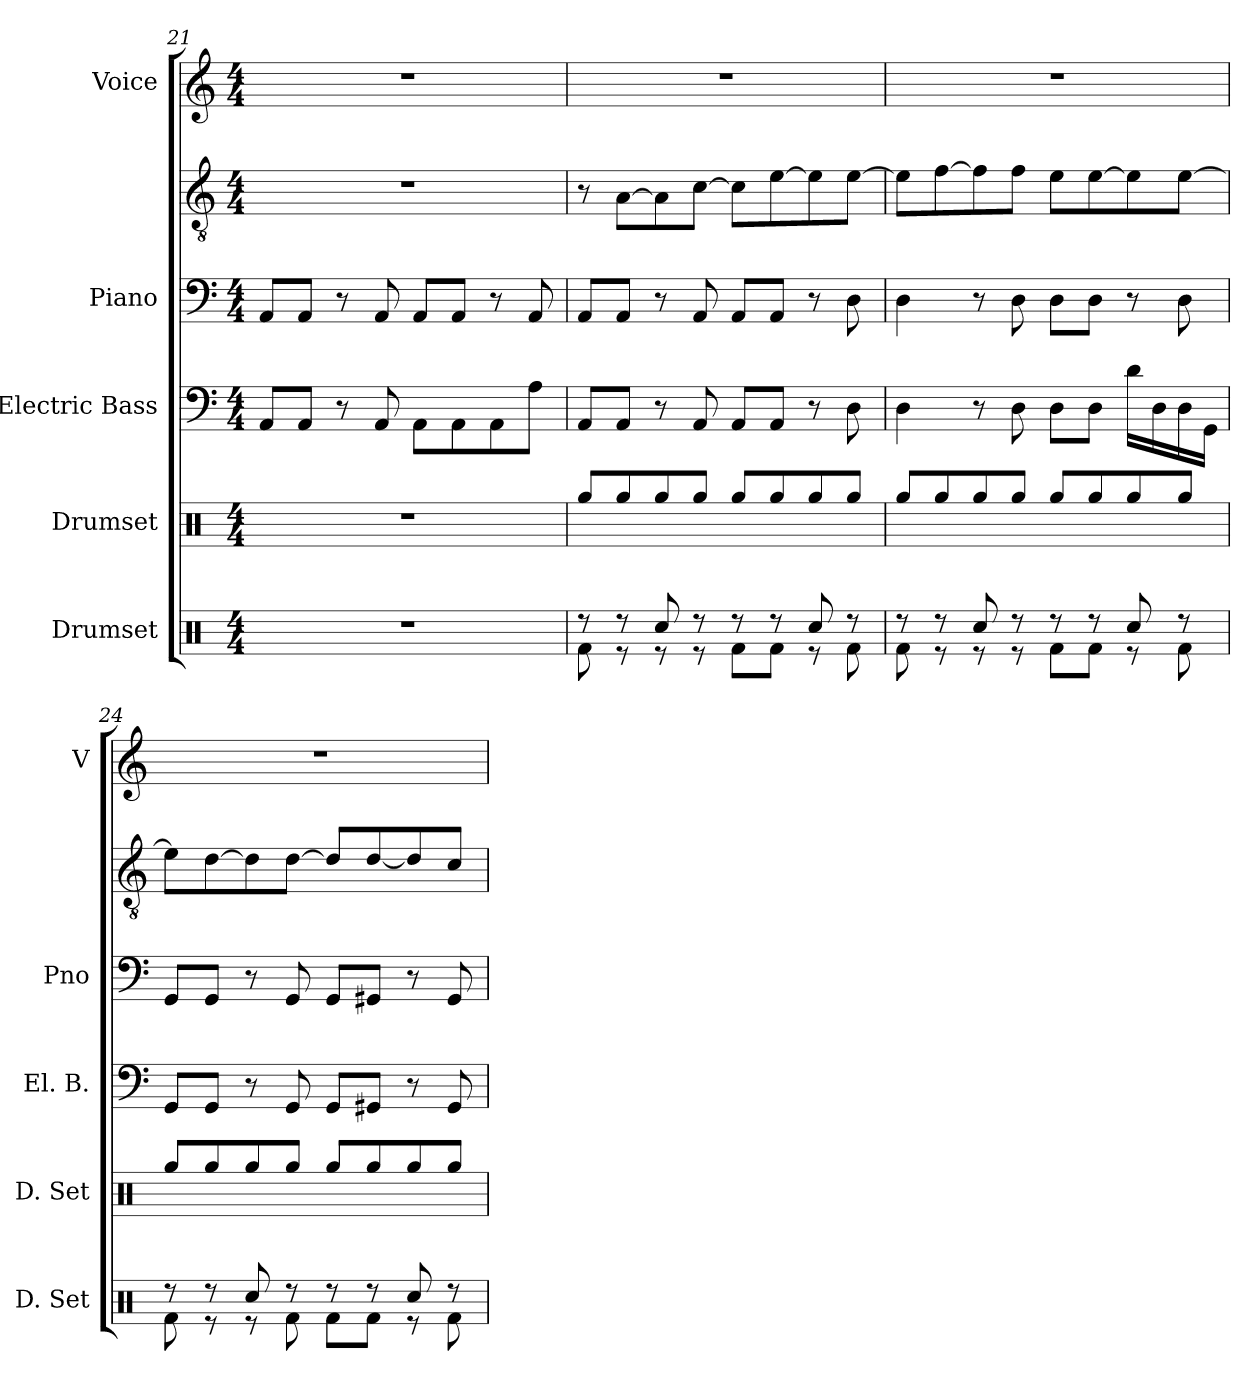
**kern	**kern	**kern	**kern	**kern	**kern
*part5	*part4	*part3	*part2	*part2	*part1
*staff6	*staff5	*staff4	*staff3	*staff2	*staff1
*I"Drumset	*I"Drumset	*I"Electric Bass	*I"Piano	*	*I"Voice
*I'D. Set	*I'D. Set	*I'El. B.	*I'Pno	*	*I'V
*clefX	*clefX	*clefF4	*clefF4	*clefGv2	*clefG2
*	*	*ITrd7c12	*	*	*
*k[]	*k[]	*k[]	*k[]	*k[]	*k[]
*M4/4	*M4/4	*M4/4	*M4/4	*M4/4	*M4/4
=21	=21	=21	=21	=21	=21
1r	1r	8AAA/L	8AA/L	1r	1r
.	.	8AAA/J	8AA/J	.	.
.	.	8r	8r	.	.
.	.	8AAA/	8AA/	.	.
.	.	8AAA\L	8AA/L	.	.
.	.	8AAA\	8AA/J	.	.
.	.	8AAA\	8r	.	.
.	.	8AA\J	8AA/	.	.
=22	=22	=22	=22	=22	=22
*^	*	*	*	*	*
8r	8Rf\	8Rgg/L	8AAA/L	8AA/L	8r	1r
8r	8r	8Rgg/	8AAA/J	8AA/J	[8A\L	.
8Rcc/	8r	8Rgg/	8r	8r	8A\]	.
8r	8r	8Rgg/J	8AAA/	8AA/	[8c\J	.
8r	8Rf\L	8Rgg/L	8AAA/L	8AA/L	8c\L]	.
8r	8Rf\J	8Rgg/	8AAA/J	8AA/J	[8e\	.
8Rcc/	8r	8Rgg/	8r	8r	8e\]	.
8r	8Rf\	8Rgg/J	8DD\	8D\	[8e\J	.
!!LO:PB:g=z
=23	=23	=23	=23	=23	=23	=23
8r	8Rf\	8Rgg/L	4DD\	4D\	8e\L]	1r
8r	8r	8Rgg/	.	.	[8f\	.
8Rcc/	8r	8Rgg/	8r	8r	8f\]	.
8r	8r	8Rgg/J	8DD\	8D\	8f\J	.
8r	8Rf\L	8Rgg/L	8DD\L	8D\L	8e\L	.
8r	8Rf\J	8Rgg/	8DD\J	8D\J	[8e\	.
8Rcc/	8r	8Rgg/	16D\LL	8r	8e\]	.
.	.	.	16DD\	.	.	.
8r	8Rf\	8Rgg/J	16DD\	8D\	[8e\J	.
.	.	.	16GGG\JJ	.	.	.
=24	=24	=24	=24	=24	=24	=24
8r	8Rf\	8Rgg/L	8GGG/L	8GG/L	8e\L]	1r
8r	8r	8Rgg/	8GGG/J	8GG/J	[8d\	.
8Rcc/	8r	8Rgg/	8r	8r	8d\]	.
8r	8Rf\	8Rgg/J	8GGG/	8GG/	[8d\J	.
8r	8Rf\L	8Rgg/L	8GGG/L	8GG/L	8d/L]	.
8r	8Rf\J	8Rgg/	8GGG#X/J	8GG#X/J	[8d/	.
8Rcc/	8r	8Rgg/	8r	8r	8d/]	.
8r	8Rf\	8Rgg/J	8GGG#/	8GG#/	8c/J	.
*v	*v	*	*	*	*	*
=	=	=	=	=	=
*-	*-	*-	*-	*-	*-
